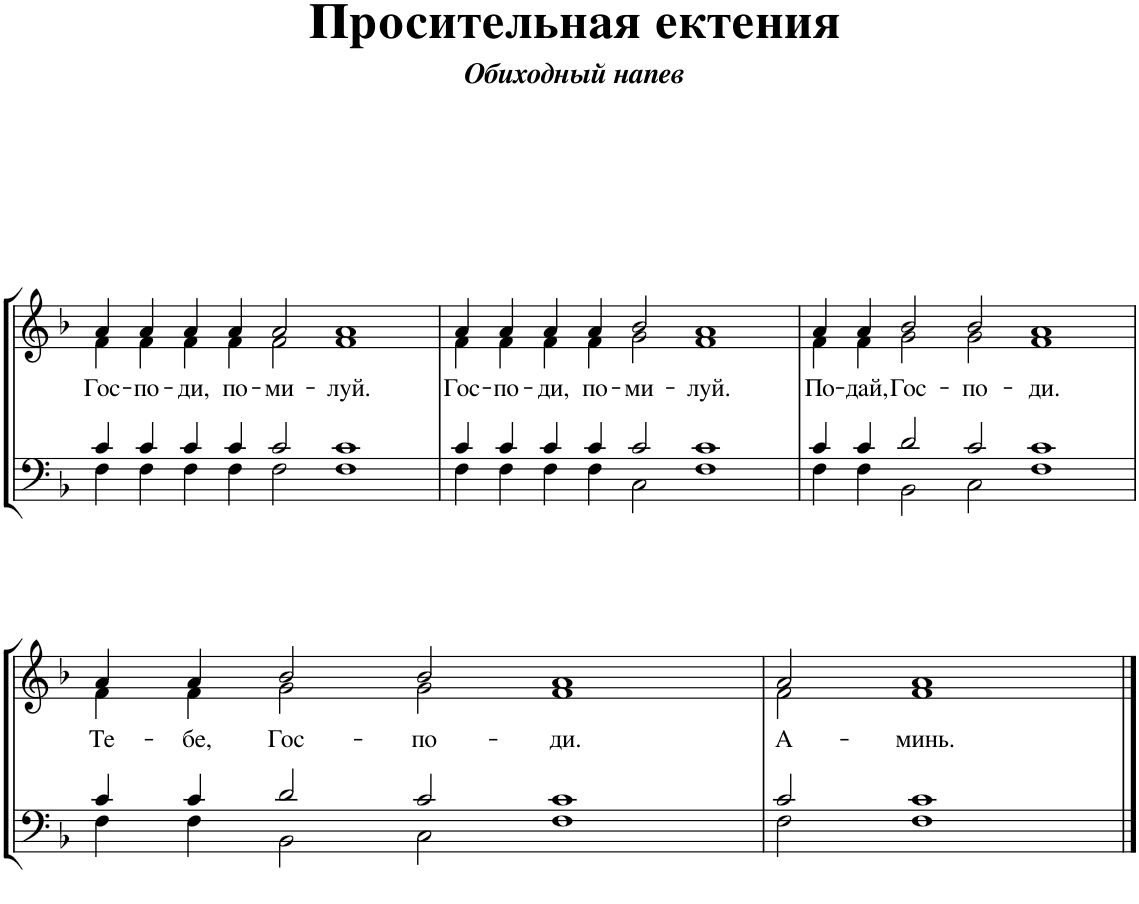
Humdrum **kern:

**kern	**kern	**text
*part1	*part1	*part1
*staff2	*staff1	*staff1
*I"Piano	*	*
*I'Pno.	*	*
*clefF4	*clefG2	*
*k[b-]	*k[b-]	*
*M10/4	*M10/4	*
=1	=1	=1
*^	*	*
*	*^	*	*
!	!	!	!	!LO:LY:b
*	*	*	*^	*
0ryy	4c/	4F\	4a/	4f\	Гос-
!	!	!	!	!	!LO:LY:b
.	4c/	4F\	4a/	4f\	-по-
!	!	!	!	!	!LO:LY:b
.	4c/	4F\	4a/	4f\	-ди,
!	!	!	!	!	!LO:LY:b
.	4c/	4F\	4a/	4f\	по-
!	!	!	!	!	!LO:LY:b
.	2c/	2F\	2a/	2f\	-ми-
!	!	!	!	!	!LO:LY:b
.	1c	1F	1a	1f	-луй.
2ryy	.	.	.	.	.
=2	=2	=2	=2	=2	=2
!	!	!	!	!	!LO:LY:b
0ryy	4c/	4F\	4a/	4f\	Гос-
!	!	!	!	!	!LO:LY:b
.	4c/	4F\	4a/	4f\	-по-
!	!	!	!	!	!LO:LY:b
.	4c/	4F\	4a/	4f\	-ди,
!	!	!	!	!	!LO:LY:b
.	4c/	4F\	4a/	4f\	по-
!	!	!	!	!	!LO:LY:b
.	2c/	2C\	2b-/	2g\	-ми-
!	!	!	!	!	!LO:LY:b
.	1c	1F	1a	1f	-луй.
2ryy	.	.	.	.	.
=3	=3	=3	=3	=3	=3
!	!	!	!	!	!LO:LY:b
0ryy	4c/	4F\	4a/	4f\	По-
!	!	!	!	!	!LO:LY:b
.	4c/	4F\	4a/	4f\	-дай,
!	!	!	!	!	!LO:LY:b
.	2d/	2BB-\	2b-/	2g\	Гос-
!	!	!	!	!	!LO:LY:b
.	2c/	2C\	2b-/	2g\	-по-
!	!	!	!	!	!LO:LY:b
.	1c	1F	1a	1f	-ди.
2ryy	.	.	.	.	.
!!LO:LB:g=z	!!
=4	=4	=4	=4	=4	=4
!	!	!	!	!	!LO:LY:b
0ryy	4c/	4F\	4a/	4f\	Те-
!	!	!	!	!	!LO:LY:b
.	4c/	4F\	4a/	4f\	-бе,
!	!	!	!	!	!LO:LY:b
.	2d/	2BB-\	2b-/	2g\	Гос-
!	!	!	!	!	!LO:LY:b
.	2c/	2C\	2b-/	2g\	-по-
!	!	!	!	!	!LO:LY:b
.	1c	1F	1a	1f	-ди.
2ryy	.	.	.	.	.
=5	=5	=5	=5	=5	=5
!	!	!	!	!	!LO:LY:b
1.ryy	2c/	2F\	2a/	2f\	А-
!	!	!	!	!	!LO:LY:b
.	1c	1F	1a	1f	-минь.
*v	*v	*v	*	*	*
*	*v	*v	*
==	==	==
*-	*-	*-
